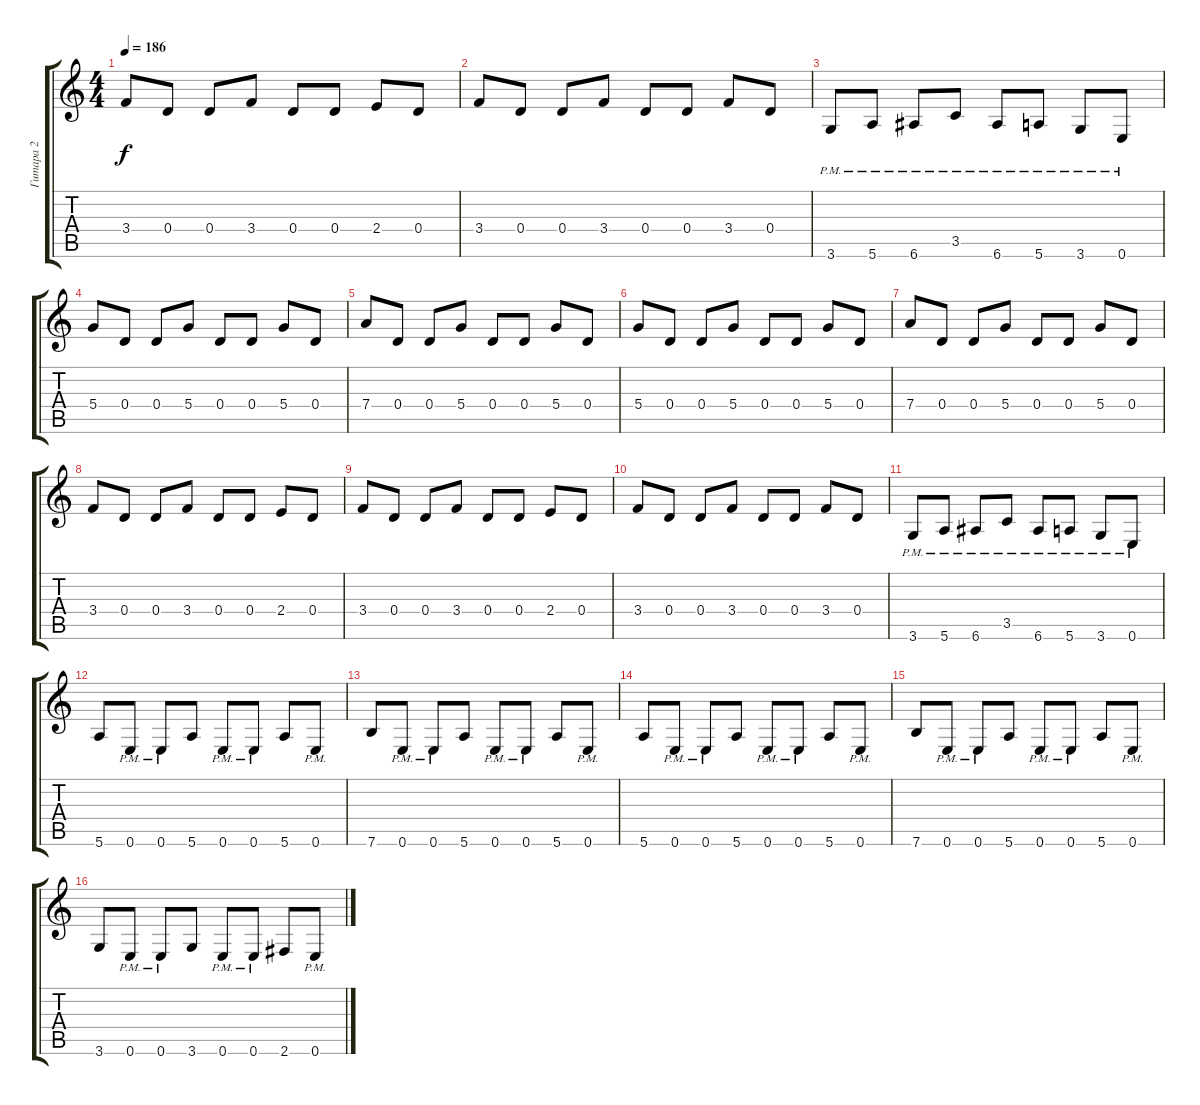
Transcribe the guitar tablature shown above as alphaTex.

\track ("Гитара 2" "Гитара 2") {instrument distortionguitar}
\staff {score tabs}
\tuning (E4 B3 G3 D3 A2 E2) {hide}
\ts (4 4)
\tempo 186
\clef g2
\ks aminor
3.4.8{dy f} 0.4.8 0.4.8 3.4.8 0.4.8 0.4.8 2.4.8 0.4.8 |
3.4.8 0.4.8 0.4.8 3.4.8 0.4.8 0.4.8 3.4.8 0.4.8 |
3.6{pm}.8 5.6{pm}.8 6.6{pm}.8 3.5{pm}.8 6.6{pm}.8 5.6{pm}.8 3.6{pm}.8 0.6{pm}.8 |
5.4.8 0.4.8 0.4.8 5.4.8 0.4.8 0.4.8 5.4.8 0.4.8 |
7.4.8 0.4.8 0.4.8 5.4.8 0.4.8 0.4.8 5.4.8 0.4.8 |
5.4.8 0.4.8 0.4.8 5.4.8 0.4.8 0.4.8 5.4.8 0.4.8 |
7.4.8 0.4.8 0.4.8 5.4.8 0.4.8 0.4.8 5.4.8 0.4.8 |
3.4.8 0.4.8 0.4.8 3.4.8 0.4.8 0.4.8 2.4.8 0.4.8 |
3.4.8 0.4.8 0.4.8 3.4.8 0.4.8 0.4.8 2.4.8 0.4.8 |
3.4.8 0.4.8 0.4.8 3.4.8 0.4.8 0.4.8 3.4.8 0.4.8 |
3.6{pm}.8 5.6{pm}.8 6.6{pm}.8 3.5{pm}.8 6.6{pm}.8 5.6{pm}.8 3.6{pm}.8 0.6{pm}.8 |
5.6.8 0.6{pm}.8 0.6{pm}.8 5.6.8 0.6{pm}.8 0.6{pm}.8 5.6.8 0.6{pm}.8 |
7.6.8 0.6{pm}.8 0.6{pm}.8 5.6.8 0.6{pm}.8 0.6{pm}.8 5.6.8 0.6{pm}.8 |
5.6.8 0.6{pm}.8 0.6{pm}.8 5.6.8 0.6{pm}.8 0.6{pm}.8 5.6.8 0.6{pm}.8 |
7.6.8 0.6{pm}.8 0.6{pm}.8 5.6.8 0.6{pm}.8 0.6{pm}.8 5.6.8 0.6{pm}.8 |
3.6.8 0.6{pm}.8 0.6{pm}.8 3.6.8 0.6{pm}.8 0.6{pm}.8 2.6.8 0.6{pm}.8
